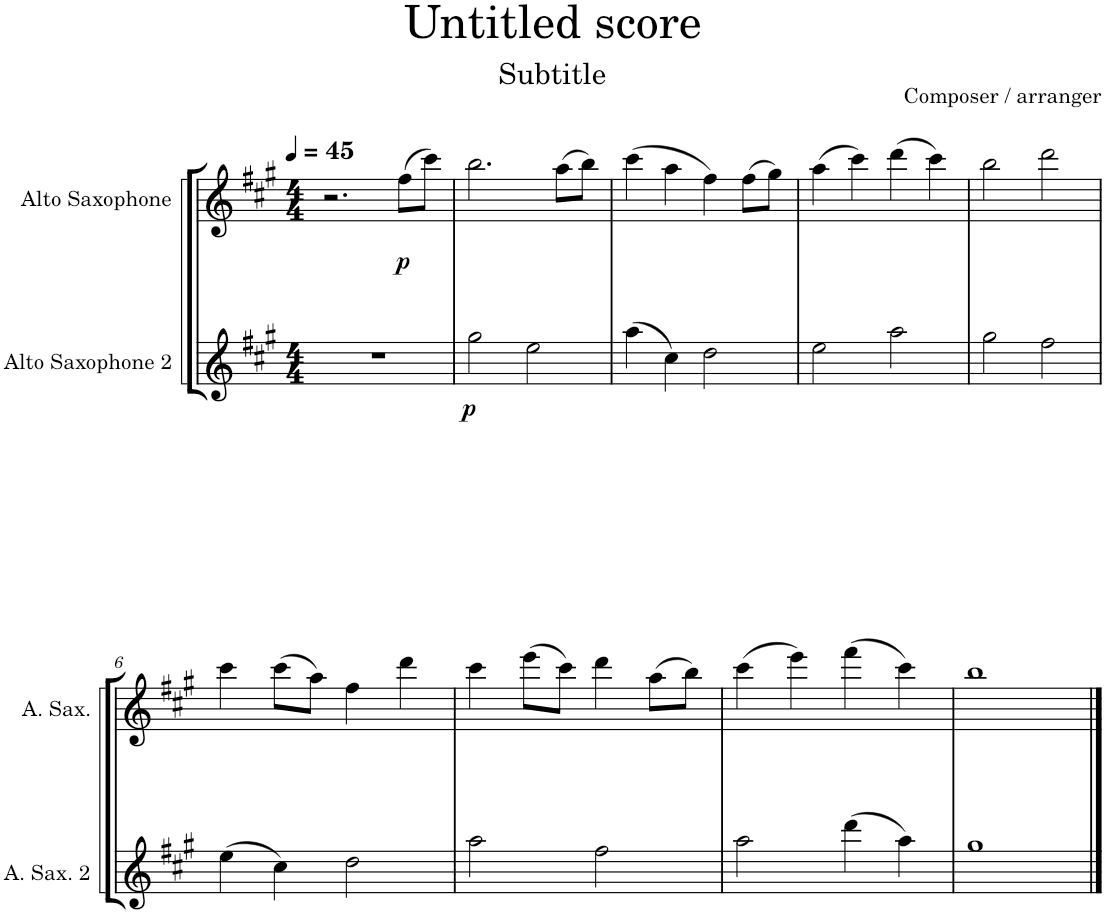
**kern	**dynam	**kern	**dynam
*part2	*part2	*part1	*part1
*staff2	*staff2	*staff1	*staff1
*I"Alto Saxophone 2	*	*I"Alto Saxophone	*
*I'A. Sax. 2	*	*I'A. Sax.	*
*clefG2	*	*clefG2	*
*Trd5c9	*	*Trd5c9	*
*k[f#c#g#]	*	*k[f#c#g#]	*
*M4/4	*	*M4/4	*
*MM45	*	*MM45	*
=1	=1	=1	=1
1r	.	2.r	.
!	!	!	!LO:DY:b
.	.	(8ff#\L	p
.	.	8ccc#\J)	.
=2	=2	=2	=2
!	!LO:DY:b	!	!
2gg#\	p	2.bb\	.
2ee\	.	.	.
.	.	(8aa\L	.
.	.	8bb\J)	.
=3	=3	=3	=3
(4aa\	.	(4ccc#\	.
4cc#\)	.	4aa\	.
2dd\	.	4ff#\)	.
.	.	(8ff#\L	.
.	.	8gg#\J)	.
=4	=4	=4	=4
2ee\	.	(4aa\	.
.	.	4ccc#\)	.
2aa\	.	(4ddd\	.
.	.	4ccc#\)	.
=5	=5	=5	=5
2gg#\	.	2bb\	.
2ff#\	.	2ddd\	.
!!LO:LB:g=z
=6	=6	=6	=6
(4ee\	.	4ccc#\	.
4cc#\)	.	(8ccc#\L	.
.	.	8aa\J)	.
2dd\	.	4ff#\	.
.	.	4ddd\	.
=7	=7	=7	=7
2aa\	.	4ccc#\	.
.	.	(8eee\L	.
.	.	8ccc#\J)	.
2ff#\	.	4ddd\	.
.	.	(8aa\L	.
.	.	8bb\J)	.
=8	=8	=8	=8
2aa\	.	(4ccc#\	.
.	.	4eee\)	.
(4ddd\	.	(4fff#\	.
4aa\)	.	4ccc#\)	.
=9	=9	=9	=9
1gg#	.	1bb	.
==	==	==	==
*-	*-	*-	*-
